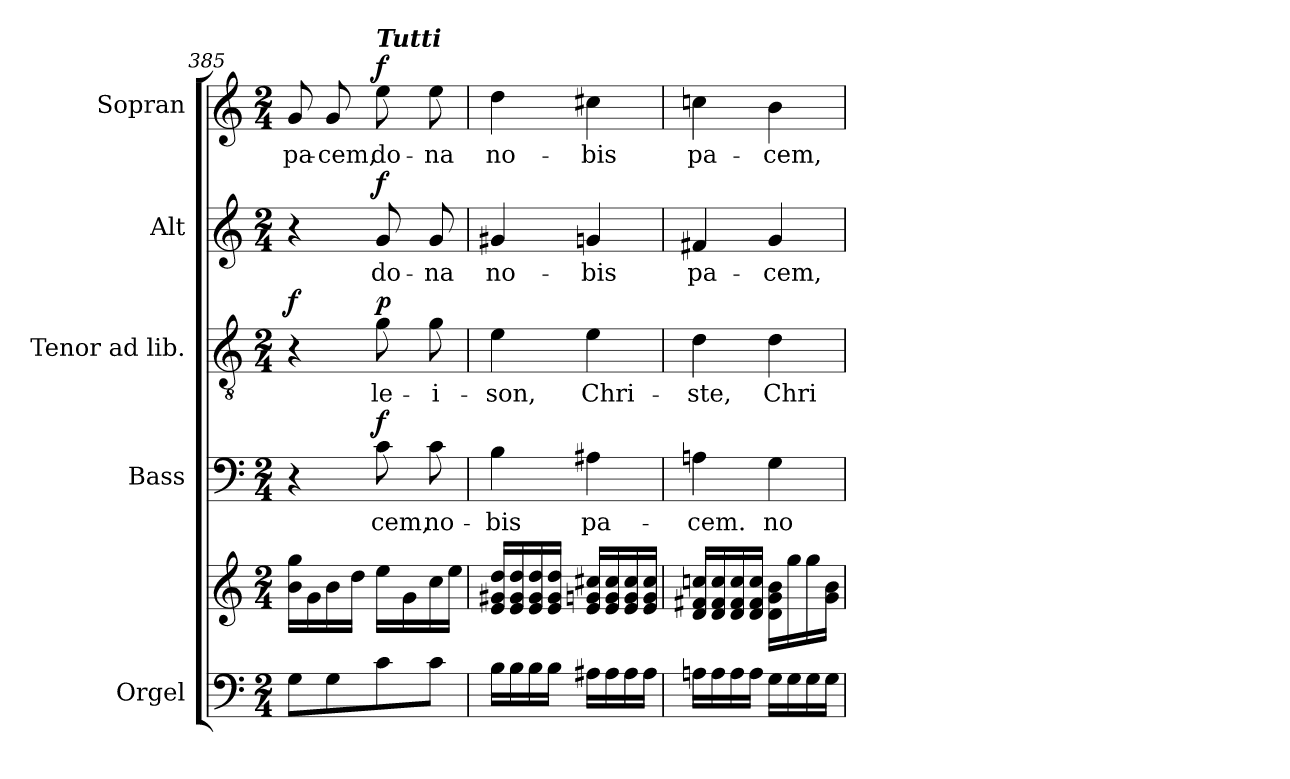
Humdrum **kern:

**kern	**kern	**kern	**text	**dynam	**kern	**text	**dynam	**kern	**text	**dynam	**kern	**text	**dynam
*part5	*part5	*part4	*part4	*part4	*part3	*part3	*part3	*part2	*part2	*part2	*part1	*part1	*part1
*staff6	*staff5	*staff4	*staff4	*staff4	*staff3	*staff3	*staff3	*staff2	*staff2	*staff2	*staff1	*staff1	*staff1
*I"Orgel	*	*I"Bass	*	*	*I"Tenor ad lib.	*	*	*I"Alt	*	*	*I"Sopran	*	*
*I'Org.	*	*I'B	*	*	*I'T	*	*	*I'A	*	*	*I'S	*	*
*clefF4	*clefG2	*clefF4	*	*	*clefGv2	*	*	*clefG2	*	*	*clefG2	*	*
*k[]	*k[]	*k[]	*	*	*k[]	*	*	*k[]	*	*	*k[]	*	*
*C:	*C:	*C:	*	*	*C:	*	*	*C:	*	*	*C:	*	*
*M2/4	*M2/4	*M2/4	*	*	*M2/4	*	*	*M2/4	*	*	*M2/4	*	*
=385	=385	=385	=385	=385	=385	=385	=385	=385	=385	=385	=385	=385	=385
!	!	!	!	!	!	!	!LO:DY:b	!	!	!	!	!LO:LY:b	!
8G\L	16b\ 16gg\LL	4r	.	.	4r	.	f	4r	.	.	8g/	pa-	.
.	16g\	.	.	.	.	.	.	.	.	.	.	.	.
!	!	!	!	!	!	!	!	!	!	!	!	!LO:LY:b	!
8G\	16b\	.	.	.	.	.	.	.	.	.	8g/	-cem,	.
.	16dd\JJ	.	.	.	.	.	.	.	.	.	.	.	.
!	!	!	!	!	!	!	!	!	!	!	!LO:TX:a:Bi:t=Tutti	!	!
!	!	!	!LO:LY:b	!LO:DY:a	!	!LO:LY:b	!LO:DY:a	!	!LO:LY:b	!LO:DY:a	!	!LO:LY:b	!LO:DY:a
8c\	16ee\LL	8c\	-cem,	f	8g\	-le-	p	8g/	do-	f	8ee\	do-	f
.	16g\	.	.	.	.	.	.	.	.	.	.	.	.
!	!	!	!LO:LY:b	!	!	!LO:LY:b	!	!	!LO:LY:b	!	!	!LO:LY:b	!
8c\J	16cc\	8c\	no-	.	8g\	-i-	.	8g/	-na	.	8ee\	-na	.
.	16ee\JJ	.	.	.	.	.	.	.	.	.	.	.	.
=386	=386	=386	=386	=386	=386	=386	=386	=386	=386	=386	=386	=386	=386
!	!	!	!LO:LY:b	!	!	!LO:LY:b	!	!	!LO:LY:b	!	!	!LO:LY:b	!
16B\LL	16e/ 16g#X/ 16dd/LL	4B\	-bis	.	4e\	-son,	.	4g#X/	no-	.	4dd\	no-	.
16B\	16e/ 16g#/ 16dd/	.	.	.	.	.	.	.	.	.	.	.	.
16B\	16e/ 16g#/ 16dd/	.	.	.	.	.	.	.	.	.	.	.	.
16B\JJ	16e/ 16g#/ 16dd/JJ	.	.	.	.	.	.	.	.	.	.	.	.
!	!	!	!LO:LY:b	!	!	!LO:LY:b	!	!	!LO:LY:b	!	!	!LO:LY:b	!
16A#X\LL	16e/ 16gn/ 16cc#X/LL	4A#X\	pa-	.	4e\	Chri-	.	4gn/	-bis	.	4cc#X\	-bis	.
16A#\	16e/ 16g/ 16cc#/	.	.	.	.	.	.	.	.	.	.	.	.
16A#\	16e/ 16g/ 16cc#/	.	.	.	.	.	.	.	.	.	.	.	.
16A#\JJ	16e/ 16g/ 16cc#/JJ	.	.	.	.	.	.	.	.	.	.	.	.
!!LO:PB:g=z
=387	=387	=387	=387	=387	=387	=387	=387	=387	=387	=387	=387	=387	=387
!	!	!	!LO:LY:b	!	!	!LO:LY:b	!	!	!LO:LY:b	!	!	!LO:LY:b	!
16An\LL	16d/ 16f#X/ 16ccn/LL	4An\	-cem.	.	4d\	-ste,	.	4f#X/	pa-	.	4ccn\	pa-	.
16A\	16d/ 16f#/ 16cc/	.	.	.	.	.	.	.	.	.	.	.	.
16A\	16d/ 16f#/ 16cc/	.	.	.	.	.	.	.	.	.	.	.	.
16A\JJ	16d/ 16f#/ 16cc/JJ	.	.	.	.	.	.	.	.	.	.	.	.
!	!	!	!LO:LY:b	!	!	!LO:LY:b	!	!	!LO:LY:b	!	!	!LO:LY:b	!
16G\LL	16d\ 16g\ 16b\LL	4G\	no-	.	4d\	Chri-	.	4g/	-cem,	.	4b\	-cem,	.
16G\	16gg\	.	.	.	.	.	.	.	.	.	.	.	.
16G\	16gg\	.	.	.	.	.	.	.	.	.	.	.	.
16G\JJ	16g\ 16b\JJ	.	.	.	.	.	.	.	.	.	.	.	.
=	=	=	=	=	=	=	=	=	=	=	=	=	=
*-	*-	*-	*-	*-	*-	*-	*-	*-	*-	*-	*-	*-	*-
